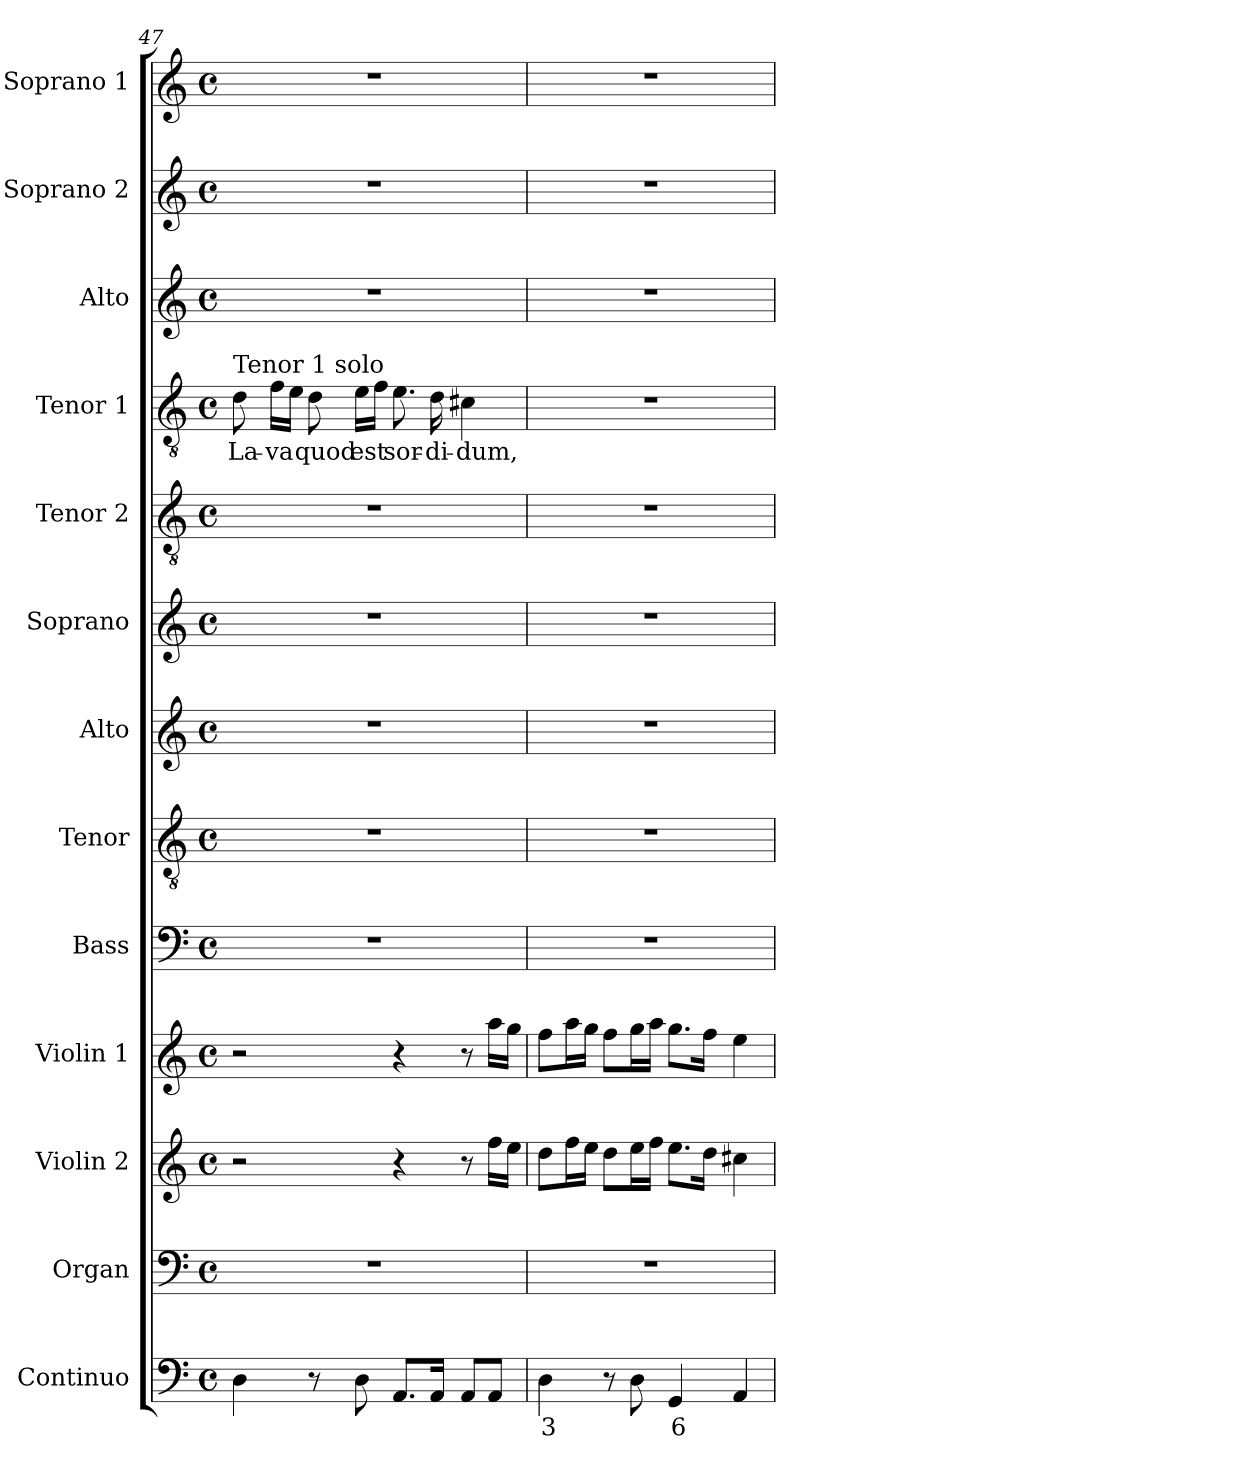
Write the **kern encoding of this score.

**kern	**text	**kern	**kern	**kern	**kern	**kern	**kern	**kern	**kern	**kern	**text	**kern	**kern	**kern
*part13	*part13	*part12	*part11	*part10	*part9	*part8	*part7	*part6	*part5	*part4	*part4	*part3	*part2	*part1
*staff13	*staff13	*staff12	*staff11	*staff10	*staff9	*staff8	*staff7	*staff6	*staff5	*staff4	*staff4	*staff3	*staff2	*staff1
*I"Continuo	*	*I"Organ	*I"Violin 2	*I"Violin 1	*I"Bass	*I"Tenor	*I"Alto	*I"Soprano	*I"Tenor 2	*I"Tenor 1	*	*I"Alto	*I"Soprano 2	*I"Soprano 1
*I'Cont.	*	*I'Org.	*I'Vln. 2	*I'Vln. 1	*I'B.	*I'T.	*I'A.	*I'S.	*I'T2.	*I'T1.	*	*I'A.	*I'S2.	*I'S1.
!!LO:LB:g=z
*clefF4	*	*clefF4	*clefG2	*clefG2	*clefF4	*clefGv2	*clefG2	*clefG2	*clefGv2	*clefGv2	*	*clefG2	*clefG2	*clefG2
*	*	*	*	*	*	*ITrd7c12	*	*	*ITrd7c12	*ITrd7c12	*	*	*	*
*k[]	*	*k[]	*k[]	*k[]	*k[]	*k[]	*k[]	*k[]	*k[]	*k[]	*	*k[]	*k[]	*k[]
*C:	*	*C:	*C:	*C:	*C:	*C:	*C:	*C:	*C:	*C:	*	*C:	*C:	*C:
*M4/4	*	*M4/4	*M4/4	*M4/4	*M4/4	*M4/4	*M4/4	*M4/4	*M4/4	*M4/4	*	*M4/4	*M4/4	*M4/4
*met(c)	*	*met(c)	*met(c)	*met(c)	*met(c)	*met(c)	*met(c)	*met(c)	*met(c)	*met(c)	*	*met(c)	*met(c)	*met(c)
=47	=47	=47	=47	=47	=47	=47	=47	=47	=47	=47	=47	=47	=47	=47
!	!	!	!	!	!	!	!	!	!	!LO:TX:a:t=Tenor 1 solo	!	!	!	!
!	!	!	!	!	!	!	!	!	!	!	!LO:LY:b:color=#000000	!	!	!
4Di\	.	1r	2r	2r	1r	1r	1r	1r	1r	8Di\	La-	1r	1r	1r
!	!	!	!	!	!	!	!	!	!	!	!LO:LY:b:color=#000000	!	!	!
.	.	.	.	.	.	.	.	.	.	16Fi\LL	-va	.	.	.
.	.	.	.	.	.	.	.	.	.	16Ei\JJ	.	.	.	.
!	!	!	!	!	!	!	!	!	!	!	!LO:LY:b:color=#000000	!	!	!
8r	.	.	.	.	.	.	.	.	.	8Di\	quod	.	.	.
!	!	!	!	!	!	!	!	!	!	!	!LO:LY:b:color=#000000	!	!	!
8Di\	.	.	.	.	.	.	.	.	.	16Ei\LL	est	.	.	.
.	.	.	.	.	.	.	.	.	.	16Fi\JJ	.	.	.	.
!	!	!	!	!	!	!	!	!	!	!	!LO:LY:b:color=#000000	!	!	!
8.AAi/L	.	.	4r	4r	.	.	.	.	.	8.Ei\	sor-	.	.	.
!	!	!	!	!	!	!	!	!	!	!	!LO:LY:b:color=#000000	!	!	!
16AAi/Jk	.	.	.	.	.	.	.	.	.	16Di\	-di-	.	.	.
!	!	!	!	!	!	!	!	!	!	!	!LO:LY:b:color=#000000	!	!	!
8AAi/L	.	.	8r	8r	.	.	.	.	.	4C#Xi\	-dum,	.	.	.
8AAi/J	.	.	16ffi\LL	16aai\LL	.	.	.	.	.	.	.	.	.	.
.	.	.	16eei\JJ	16ggi\JJ	.	.	.	.	.	.	.	.	.	.
=48	=48	=48	=48	=48	=48	=48	=48	=48	=48	=48	=48	=48	=48	=48
!	!LO:LY:b:color=#000000	!	!	!	!	!	!	!	!	!	!	!	!	!
4Di\	3	1r	8ddi\L	8ffi\L	1r	1r	1r	1r	1r	1r	.	1r	1r	1r
.	.	.	16ffi\L	16aai\L	.	.	.	.	.	.	.	.	.	.
.	.	.	16eei\JJ	16ggi\JJ	.	.	.	.	.	.	.	.	.	.
8r	.	.	8ddi\L	8ffi\L	.	.	.	.	.	.	.	.	.	.
8Di\	.	.	16eei\L	16ggi\L	.	.	.	.	.	.	.	.	.	.
.	.	.	16ffi\JJ	16aai\JJ	.	.	.	.	.	.	.	.	.	.
!	!LO:LY:b:color=#000000	!	!	!	!	!	!	!	!	!	!	!	!	!
4GGi/	6	.	8.eei\L	8.ggi\L	.	.	.	.	.	.	.	.	.	.
.	.	.	16ddi\Jk	16ffi\Jk	.	.	.	.	.	.	.	.	.	.
4AAi/	.	.	4cc#Xi\	4eei\	.	.	.	.	.	.	.	.	.	.
=	=	=	=	=	=	=	=	=	=	=	=	=	=	=
*-	*-	*-	*-	*-	*-	*-	*-	*-	*-	*-	*-	*-	*-	*-
